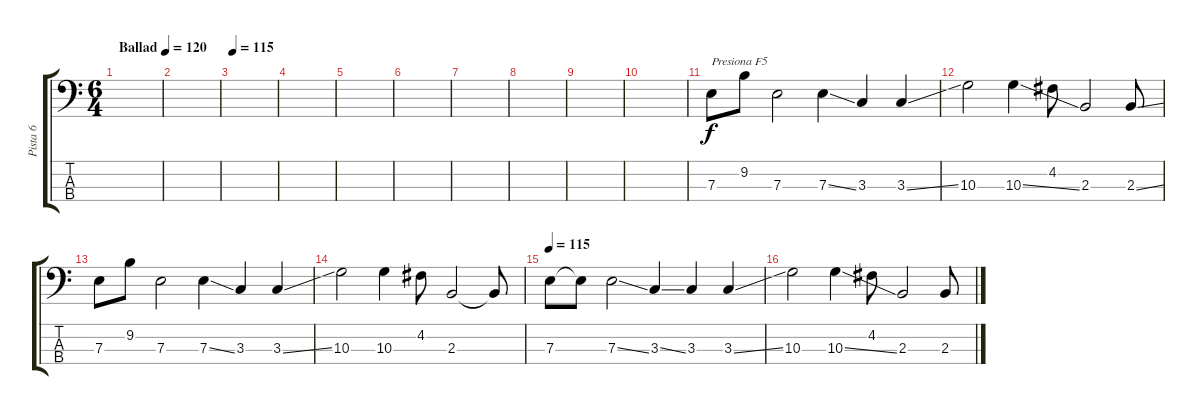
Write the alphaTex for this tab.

\track ("Pista 6" "Pista 6") {instrument electricbasspick}
\staff {score tabs}
\tuning (G2 D2 A1 E1) {hide}
\ts (6 4)
\tempo (120 "Ballad")
\clef f4
\ks c
|
|
\tempo 115
|
|
|
|
|
|
|
|
7.3.8{txt "Presiona F5"} 9.2.8 7.3.2 7.3{ss}.4 3.3.4 3.3{ss}.4 |
10.3.2 10.3{ss}.4 4.2.8 2.3.2 2.3{ss}.8 |
7.3.8 9.2.8 7.3.2 7.3{ss}.4 3.3.4 3.3{ss}.4 |
10.3.2 10.3.4 4.2.8 2.3.2 2.3{t}.8 |
\tempo 115
7.3.8 7.3{t}.8 7.3{ss}.2 3.3{ss}.4 3.3.4 3.3{ss}.4 |
10.3.2 10.3{ss}.4 4.2.8 2.3.2 2.3{ss}.8
